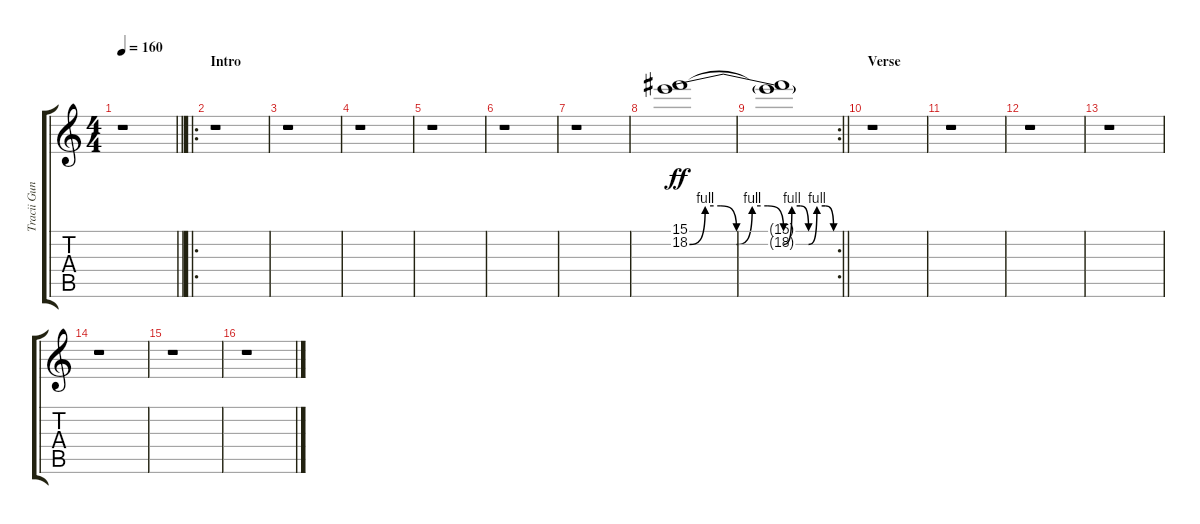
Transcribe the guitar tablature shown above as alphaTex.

\track ("Tracii Guns - Lead Overdub" "Tracii Gun") {instrument distortionguitar}
\staff {score tabs}
\tuning (Eb4 Bb3 Gb3 Db3 Ab2 Eb2) {hide}
\ts (4 4)
\tempo 160
\clef g2
\barLineRight lightlight
\ks c
r.1{dy ff instrument distortionguitar} |
\ro
\section ("" "Intro")
r.1 |
r.1 |
r.1 |
r.1 |
r.1 |
r.1 |
(15.1 18.2{be (custom 0 0 10 4 20 4 30 0 40 4 50 4 60 0)}).1 |
\rc 2
\barLineRight lightlight
(15.1{t} 18.2{be (custom 0 0 10 4 20 4 30 0 40 4 50 4 60 0) t}).1 |
\section ("" "Verse")
r.1 |
r.1 |
r.1 |
r.1 |
r.1 |
r.1 |
r.1
